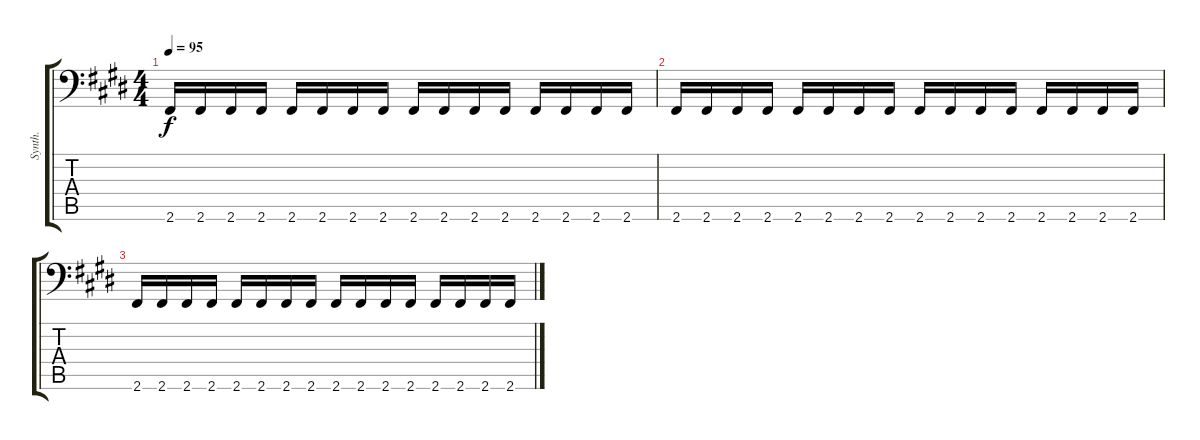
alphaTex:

\track ("Synth." "Synth.") {instrument electricguitarmuted}
\staff {score tabs}
\tuning (E3 B2 G2 D2 A1 E1) {hide}
\ts (4 4)
\tempo 95
\clef f4
\ks e
2.6.16{dy f} 2.6.16 2.6.16 2.6.16 2.6.16 2.6.16 2.6.16 2.6.16 2.6.16 2.6.16 2.6.16 2.6.16 2.6.16 2.6.16 2.6.16 2.6.16 |
2.6.16 2.6.16 2.6.16 2.6.16 2.6.16 2.6.16 2.6.16 2.6.16 2.6.16 2.6.16 2.6.16 2.6.16 2.6.16 2.6.16 2.6.16 2.6.16 |
2.6.16 2.6.16 2.6.16 2.6.16 2.6.16 2.6.16 2.6.16 2.6.16 2.6.16 2.6.16 2.6.16 2.6.16 2.6.16 2.6.16 2.6.16 2.6.16
